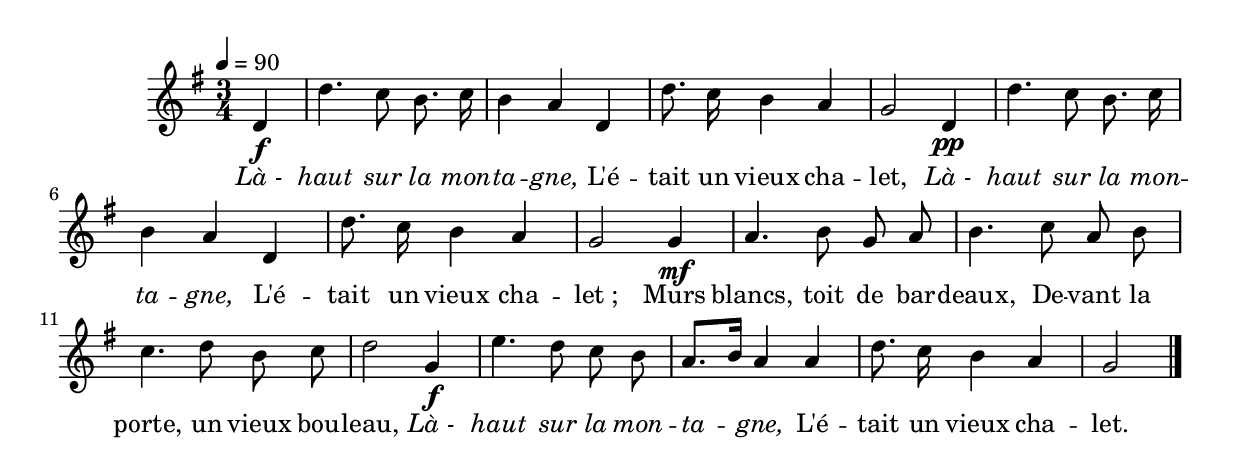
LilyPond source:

%Compilation:lilypond LeVieuxChalet.ly
%Apercu:evince LeVieuxChalet.pdf
%Esclaves:timidity -ia LeVieuxChalet.midi
\version "2.12.1"
\include "italiano.ly"

\header {
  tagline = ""
  composer = ""
}                                        

MetriqueArmure = {
  \tempo 4=90
  \time 3/4
  \key sol \major
}

italique = { \override Score . LyricText #'font-shape = #'italic }

roman = { \override Score . LyricText #'font-shape = #'roman }

MusiqueTheme = \relative do' {
	\partial 4 re4\f
	re'4. do8 si8. do16
	si4 la re,
	re'8. do16 si4 la
	sol2 re4\pp
	re'4. do8 si8. do16
	si4 la re,
	re'8. do16 si4 la
	sol2 sol4\mf
	la4. si8 sol la
	si4. do8 la si
	do4. re8 si do
	re2 sol,4\f
	mi'4. re8 do si
	la8.[ si16] la4 la
	re8. do16 si4 la
	\partial 2 sol2 \bar "|."
}

Paroles = \lyricmode {
	\italique Là_- haut sur la mon -- ta -- gne,
	\roman L'é -- tait un vieux cha -- let,
	\italique Là_- haut sur la mon -- ta -- gne,
	\roman L'é -- tait un vieux cha -- let_;
	Murs blancs, toit de bar -- deaux,
	De -- vant la porte, un vieux bou -- leau,
	\italique Là_- haut sur la mon -- ta -- gne,
	\roman L'é -- tait un vieux cha -- let.
}

\score{
    \new Staff <<
      \set Staff.midiInstrument = "flute"
      \new Voice = "theme" {
	\autoBeamOff
	\MetriqueArmure
	\MusiqueTheme
      }
      \new Lyrics \lyricsto theme {
	\Paroles
      }                       
    >>
\layout{}
\midi{}
}
